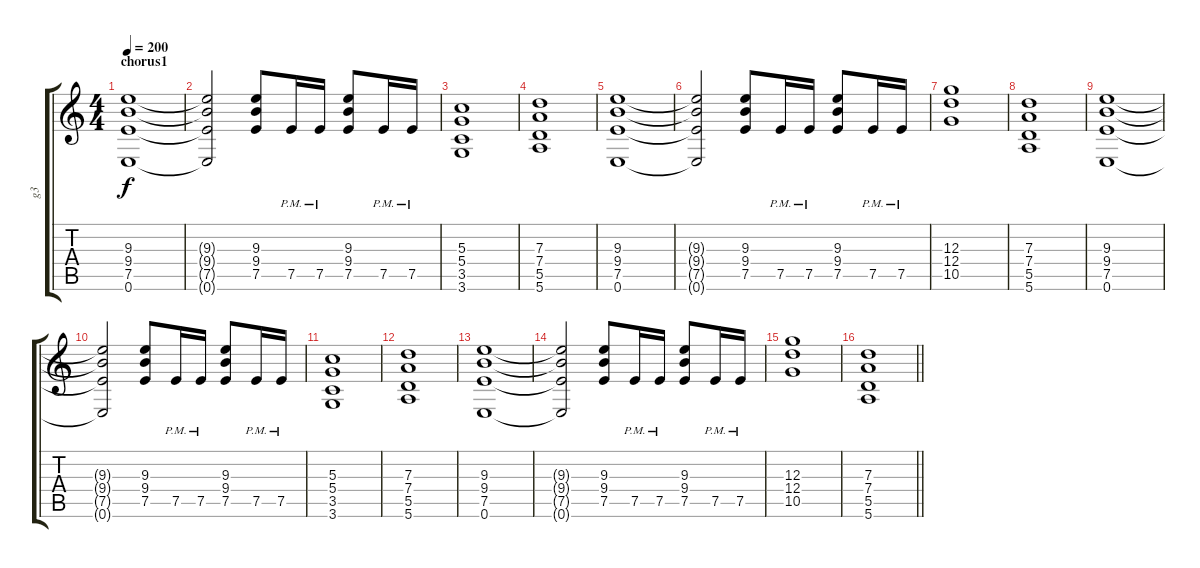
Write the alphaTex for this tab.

\track ("g3" "g3") {instrument distortionguitar}
\staff {score tabs}
\tuning (E4 B3 G3 D3 A2 E2) {hide}
\ts (4 4)
\section ("" "chorus1")
\tempo 200
\clef g2
\ks c
(9.3 9.4 7.5 0.6).1{dy f instrument distortionguitar} |
(9.3{t} 9.4{t} 7.5{t} 0.6{t}).2 (9.3 9.4 7.5).8 7.5{pm}.16 7.5{pm}.16 (9.3 9.4 7.5).8 7.5{pm}.16 7.5{pm}.16 |
(5.3 5.4 3.5 3.6).1 |
(7.3 7.4 5.5 5.6).1 |
(9.3 9.4 7.5 0.6).1 |
(9.3{t} 9.4{t} 7.5{t} 0.6{t}).2 (9.3 9.4 7.5).8 7.5{pm}.16 7.5{pm}.16 (9.3 9.4 7.5).8 7.5{pm}.16 7.5{pm}.16 |
(12.3 12.4 10.5).1 |
(7.3 7.4 5.5 5.6).1 |
(9.3 9.4 7.5 0.6).1{instrument distortionguitar} |
(9.3{t} 9.4{t} 7.5{t} 0.6{t}).2 (9.3 9.4 7.5).8 7.5{pm}.16 7.5{pm}.16 (9.3 9.4 7.5).8 7.5{pm}.16 7.5{pm}.16 |
(5.3 5.4 3.5 3.6).1 |
(7.3 7.4 5.5 5.6).1 |
(9.3 9.4 7.5 0.6).1 |
(9.3{t} 9.4{t} 7.5{t} 0.6{t}).2 (9.3 9.4 7.5).8 7.5{pm}.16 7.5{pm}.16 (9.3 9.4 7.5).8 7.5{pm}.16 7.5{pm}.16 |
(12.3 12.4 10.5).1 |
\barLineRight lightlight
(7.3 7.4 5.5 5.6).1
